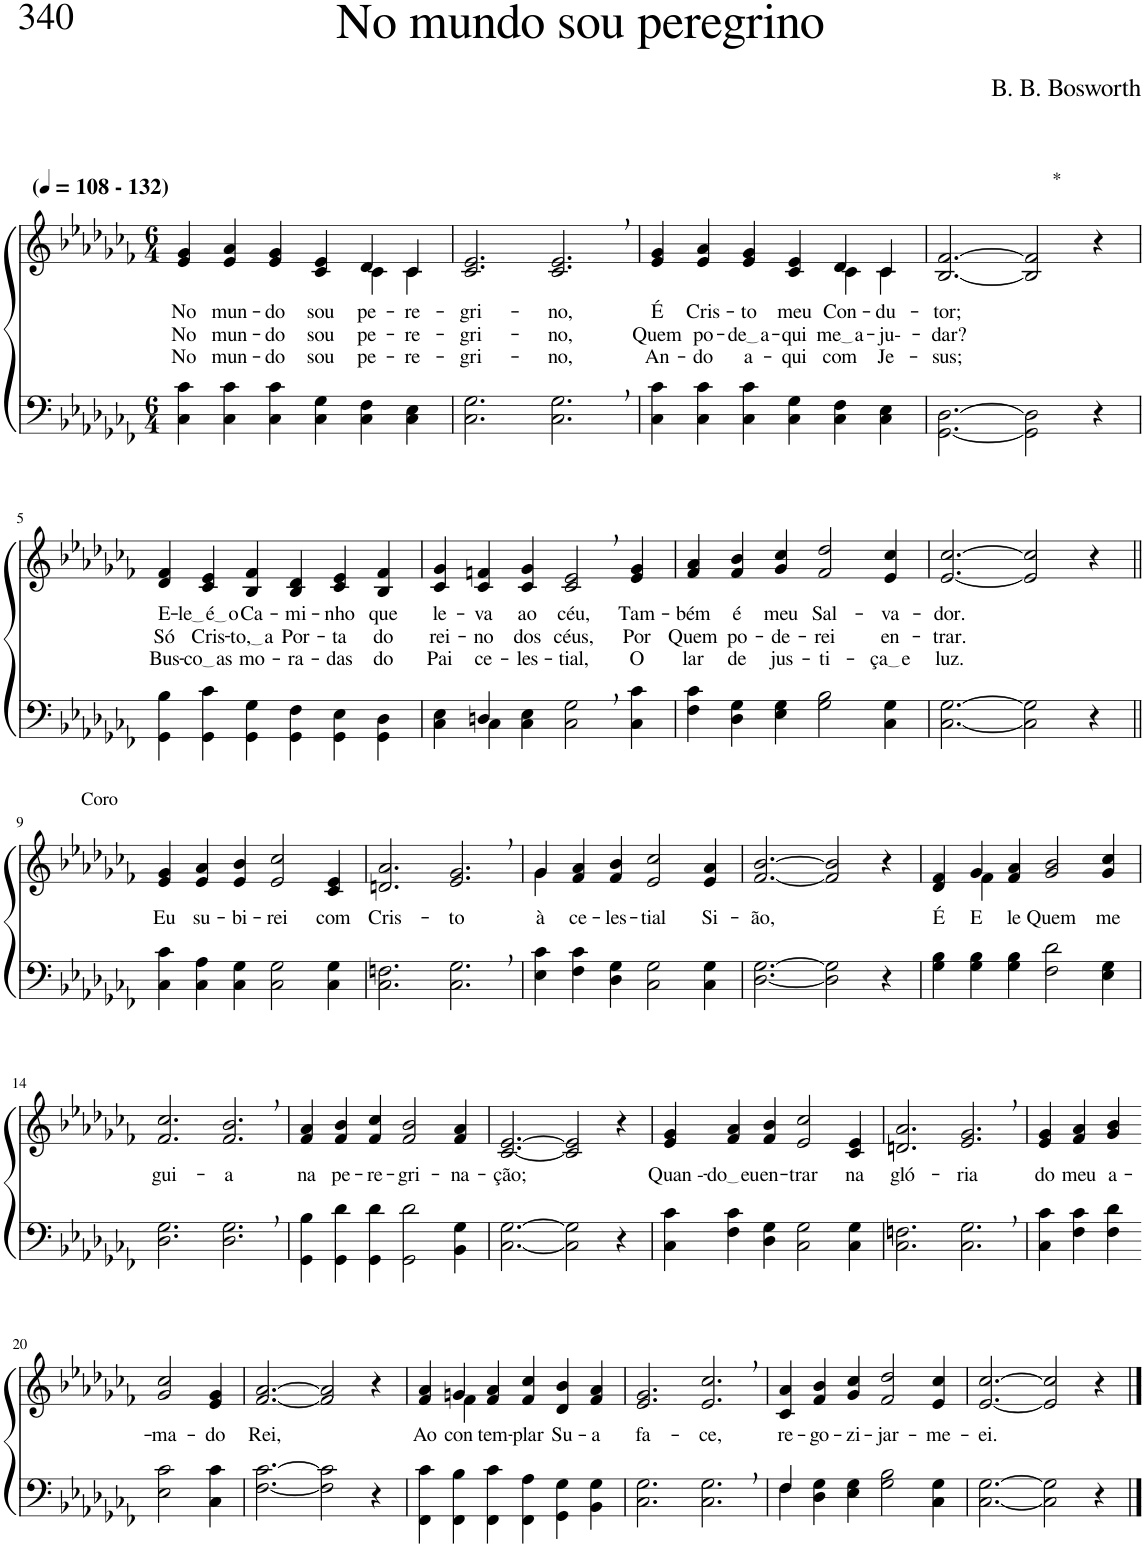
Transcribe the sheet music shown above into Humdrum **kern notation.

**kern	**kern	**text	**text	**text
*part2	*part1	*part1	*part1	*part1
*staff2	*staff1	*staff1	*staff1	*staff1
*I"Parte III e IV	*I"Parte I e II	*	*	*
*clefF4	*clefG2	*	*	*
*Trd-1c-2	*Trd-1c-2	*	*	*
*k[b-e-a-d-g-c-f-]	*k[b-e-a-d-g-c-f-]	*	*	*
*M6/4	*M6/4	*	*	*
*MM108	*MM108	*	*	*
=1	=1	=1	=1	=1
!	!LO:TX:a:B:t=(	!	!	!
!	!LO:TX:a:B:t=- 132)	!	!	!
!	!	!LO:LY:b	!LO:LY:b	!LO:LY:b
*	*^	*	*	*
4C-\ 4c-\	4e-/ 4g-/	1ryy	No	No	No
!	!	!	!LO:LY:b	!LO:LY:b	!LO:LY:b
4C-\ 4c-\	4e-/ 4a-/	.	mun-	mun-	mun-
!	!	!	!LO:LY:b	!LO:LY:b	!LO:LY:b
4C-\ 4c-\	4e-/ 4g-/	.	-do	-do	-do
!	!	!	!LO:LY:b	!LO:LY:b	!LO:LY:b
4C-\ 4G-\	4c-/ 4e-/	.	sou	sou	sou
!	!	!	!LO:LY:b	!LO:LY:b	!LO:LY:b
4C-\ 4F-\	4d-/	4c-\	pe-	pe-	pe-
!	!	!	!LO:LY:b	!LO:LY:b	!LO:LY:b
4C-\ 4E-\	4c-/	4c-\	-re-	-re-	-re-
=2	=2	=2	=2	=2	=2
!	!	!	!LO:LY:b	!LO:LY:b	!LO:LY:b
*	*v	*v	*	*	*
2.C-\ 2.G-\	2.c-/ 2.e-/	-gri-	-gri-	-gri-
!	!	!LO:LY:b	!LO:LY:b	!LO:LY:b
2.C-\, 2.G-\,	2.c-/, 2.e-/,	-no,	-no,	-no,
=3	=3	=3	=3	=3
!	!	!LO:LY:b	!LO:LY:b	!LO:LY:b
*	*^	*	*	*
4C-\ 4c-\	4e-/ 4g-/	1ryy	É	Quem	An-
!	!	!	!LO:LY:b	!LO:LY:b	!LO:LY:b
4C-\ 4c-\	4e-/ 4a-/	.	Cris-	po-	-do
!	!	!	!LO:LY:b	!LO:LY:b	!LO:LY:b
4C-\ 4c-\	4e-/ 4g-/	.	-to	de a	a-
!	!	!	!LO:LY:b	!LO:LY:b	!LO:LY:b
4C-\ 4G-\	4c-/ 4e-/	.	meu	-qui	-qui
!	!	!	!LO:LY:b	!LO:LY:b	!LO:LY:b
4C-\ 4F-\	4d-/	4c-\	Con-	me a	com
!	!	!	!LO:LY:b	!LO:LY:b	!LO:LY:b
4C-\ 4E-\	4c-/	4c-\	-du-	-ju--	Je-
=4	=4	=4	=4	=4	=4
!	!	!	!LO:LY:b	!LO:LY:b	!LO:LY:b
*	*v	*v	*	*	*
[2.GG-\ [2.D-\	[2.B-/ [2.f-/	-tor;	-dar?	-sus;
!	!LO:TX:a:t=*	!	!	!
2GG-\] 2D-\]	2B-/] 2f-/]	.	.	.
4r	4r	.	.	.
!!LO:LB:g=z
=5	=5	=5	=5	=5
!	!	!LO:LY:b	!LO:LY:b	!LO:LY:b
4GG-\ 4B-\	4d-/ 4f-/	E-	Só	Bus-
!	!	!LO:LY:b	!LO:LY:b	!LO:LY:b
4GG-\ 4c-\	4c-/ 4e-/	le é o	Cris-	co as
!	!	!LO:LY:b	!LO:LY:b	!LO:LY:b
4GG-\ 4G-\	4B-/ 4f-/	-Ca-	to, a	mo-
!	!	!LO:LY:b	!LO:LY:b	!LO:LY:b
4GG-\ 4F-\	4B-/ 4d-/	-mi-	Por-	-ra-
!	!	!LO:LY:b	!LO:LY:b	!LO:LY:b
4GG-\ 4E-\	4c-/ 4e-/	-nho	-ta	-das
!	!	!LO:LY:b	!LO:LY:b	!LO:LY:b
4GG-\ 4D-\	4B-/ 4f-/	que	do	do
=6	=6	=6	=6	=6
*^	*	*	*	*
!	!	!	!LO:LY:b	!LO:LY:b	!LO:LY:b
4C-\ 4E-\	4ryy	4c-/ 4g-/	le-	rei-	Pai
!	!	!	!LO:LY:b	!LO:LY:b	!LO:LY:b
4C-\	4Dn/	4c-/ 4fn/	-va	-no	ce-
!	!	!	!LO:LY:b	!LO:LY:b	!LO:LY:b
4C-\ 4E-\	1ryy	4c-/ 4g-/	ao	dos	-les-
!	!	!	!LO:LY:b	!LO:LY:b	!LO:LY:b
2C-\, 2G-\,	.	2c-/, 2e-/,	céu,	céus,	-tial,
!	!	!	!LO:LY:b	!LO:LY:b	!LO:LY:b
4C-\ 4c-\	.	4e-/ 4g-/	Tam-	Por	O
*v	*v	*	*	*	*
=7	=7	=7	=7	=7
!	!	!LO:LY:b	!LO:LY:b	!LO:LY:b
4F-\ 4c-\	4f-/ 4a-/	-bém	Quem	lar
!	!	!LO:LY:b	!LO:LY:b	!LO:LY:b
4D-\ 4G-\	4f-/ 4b-/	é	po-	de
!	!	!LO:LY:b	!LO:LY:b	!LO:LY:b
4E-\ 4G-\	4g-/ 4cc-/	meu	-de-	jus-
!	!	!LO:LY:b	!LO:LY:b	!LO:LY:b
2G-\ 2B-\	2f-/ 2dd-/	Sal-	-rei	-ti-
!	!	!LO:LY:b	!LO:LY:b	!LO:LY:b
4C-\ 4G-\	4e-/ 4cc-/	-va-	en-	ça e
=8	=8	=8	=8	=8
!	!	!LO:LY:b	!LO:LY:b	!LO:LY:b
[2.C-\ [2.G-\	[2.e-/ [2.cc-/	-dor.	-trar.	luz.
2C-\] 2G-\]	2e-/] 2cc-/]	.	.	.
4r	4r	.	.	.
!!LO:LB:g=z
=9||	=9||	=9||	=9||	=9||
!	!LO:TX:a:t=Coro	!	!	!
!	!	!LO:LY:b	!	!
4C-\ 4c-\	4e-/ 4g-/	Eu	.	.
!	!	!LO:LY:b	!	!
4C-\ 4A-\	4e-/ 4a-/	su-	.	.
!	!	!LO:LY:b	!	!
4C-\ 4G-\	4e-/ 4b-/	-bi-	.	.
!	!	!LO:LY:b	!	!
2C-\ 2G-\	2e-/ 2cc-/	-rei	.	.
!	!	!LO:LY:b	!	!
4C-\ 4G-\	4c-/ 4e-/	com	.	.
=10	=10	=10	=10	=10
!	!	!LO:LY:b	!	!
2.C-\ 2.Fn\	2.dn/ 2.a-/	Cris-	.	.
!	!	!LO:LY:b	!	!
2.C-\, 2.G-\,	2.e-/, 2.g-/,	-to	.	.
=11	=11	=11	=11	=11
*	*^	*	*	*
!	!	!	!LO:LY:b	!	!
4E-\ 4c-\	4g-/	4g-\	à	.	.
!	!	!	!LO:LY:b	!	!
4F-\ 4c-\	4f-/ 4a-/	1ryy	ce-	.	.
!	!	!	!LO:LY:b	!	!
4D-\ 4G-\	4f-/ 4b-/	.	-les-	.	.
!	!	!	!LO:LY:b	!	!
2C-\ 2G-\	2e-/ 2cc-/	.	-tial	.	.
!	!	!	!LO:LY:b	!	!
4C-\ 4G-\	4e-/ 4a-/	4ryy	Si-	.	.
=12	=12	=12	=12	=12	=12
!	!	!	!LO:LY:b	!	!
*	*v	*v	*	*	*
[2.D-\ [2.G-\	[2.f-/ [2.b-/	-ão,	.	.
2D-\] 2G-\]	2f-/] 2b-/]	.	.	.
4r	4r	.	.	.
=13	=13	=13	=13	=13
!	!	!LO:LY:b	!	!
*	*^	*	*	*
4G-\ 4B-\	4d-/ 4f-/	4ryy	É	.	.
!	!	!	!LO:LY:b	!	!
4G-\ 4B-\	4g-/	4f-\	E-	.	.
!	!	!	!LO:LY:b	!	!
4G-\ 4B-\	4f-/ 4a-/	1ryy	-le	.	.
!	!	!	!LO:LY:b	!	!
2F-\ 2d-\	2g-/ 2b-/	.	Quem	.	.
!	!	!	!LO:LY:b	!	!
4E-\ 4G-\	4g-/ 4cc-/	.	me	.	.
*	*v	*v	*	*	*
!!LO:LB:g=z
=14	=14	=14	=14	=14
!	!	!LO:LY:b	!	!
2.D-\ 2.G-\	2.f-/ 2.cc-/	gui-	.	.
!	!	!LO:LY:b	!	!
2.D-\, 2.G-\,	2.f-/, 2.b-/,	-a	.	.
=15	=15	=15	=15	=15
!	!	!LO:LY:b	!	!
4GG-\ 4B-\	4f-/ 4a-/	na	.	.
!	!	!LO:LY:b	!	!
4GG-\ 4d-\	4f-/ 4b-/	pe-	.	.
!	!	!LO:LY:b	!	!
4GG-\ 4d-\	4f-/ 4cc-/	-re-	.	.
!	!	!LO:LY:b	!	!
2GG-\ 2d-\	2f-/ 2b-/	-gri-	.	.
!	!	!LO:LY:b	!	!
4BB-\ 4G-\	4f-/ 4a-/	-na-	.	.
=16	=16	=16	=16	=16
!	!	!LO:LY:b	!	!
[2.C-\ [2.G-\	[2.c-/ [2.e-/	-ção;	.	.
2C-\] 2G-\]	2c-/] 2e-/]	.	.	.
4r	4r	.	.	.
=17	=17	=17	=17	=17
!	!	!LO:LY:b	!	!
4C-\ 4c-\	4e-/ 4g-/	Quan --	.	.
!	!	!LO:LY:b	!	!
4F-\ 4c-\	4f-/ 4a-/	do eu	.	.
!	!	!LO:LY:b	!	!
4D-\ 4G-\	4f-/ 4b-/	en-	.	.
!	!	!LO:LY:b	!	!
2C-\ 2G-\	2e-/ 2cc-/	-trar	.	.
!	!	!LO:LY:b	!	!
4C-\ 4G-\	4c-/ 4e-/	na	.	.
=18	=18	=18	=18	=18
!	!	!LO:LY:b	!	!
2.C-\ 2.Fn\	2.dn/ 2.a-/	gló-	.	.
!	!	!LO:LY:b	!	!
2.C-\, 2.G-\,	2.e-/, 2.g-/,	-ria	.	.
=19	=19	=19	=19	=19
!	!	!LO:LY:b	!	!
4C-\ 4c-\	4e-/ 4g-/	do	.	.
!	!	!LO:LY:b	!	!
4F-\ 4c-\	4f-/ 4a-/	meu	.	.
!	!	!LO:LY:b	!	!
4F-\ 4d-\	4g-/ 4b-/	a-	.	.
!!LO:LB:g=z
=20-	=20-	=20-	=20-	=20-
!	!	!LO:LY:b	!	!
2E-\ 2c-\	2g-/ 2cc-/	-ma-	.	.
!	!	!LO:LY:b	!	!
4C-\ 4c-\	4e-/ 4g-/	-do	.	.
=21	=21	=21	=21	=21
!	!	!LO:LY:b	!	!
[2.F-\ [2.c-\	[2.f-/ [2.a-/	Rei,	.	.
2F-\] 2c-\]	2f-/] 2a-/]	.	.	.
4r	4r	.	.	.
=22	=22	=22	=22	=22
!	!	!LO:LY:b	!	!
*	*^	*	*	*
4FF-\ 4c-\	4f-/ 4a-/	4ryy	Ao	.	.
!	!	!	!LO:LY:b	!	!
4FF-\ 4B-\	4gn/	4f-\	con-	.	.
!	!	!	!LO:LY:b	!	!
4FF-\ 4c-\	4f-/ 4a-/	1ryy	-tem-	.	.
!	!	!	!LO:LY:b	!	!
4FF-\ 4A-\	4f-/ 4cc-/	.	-plar	.	.
!	!	!	!LO:LY:b	!	!
4GG-\ 4G-\	4d-/ 4b-/	.	Su-	.	.
!	!	!	!LO:LY:b	!	!
4BB-\ 4G-\	4f-/ 4a-/	.	-a	.	.
*	*v	*v	*	*	*
=23	=23	=23	=23	=23
!	!	!LO:LY:b	!	!
2.C-\ 2.G-\	2.e-/ 2.g-/	fa-	.	.
!	!	!LO:LY:b	!	!
2.C-\, 2.G-\,	2.e-/, 2.cc-/,	-ce,	.	.
=24	=24	=24	=24	=24
*^	*	*	*	*
!	!	!	!LO:LY:b	!	!
4F-\	4F-/	4c-/ 4a-/	re-	.	.
!	!	!	!LO:LY:b	!	!
4D-\ 4G-\	1ryy	4f-/ 4b-/	-go-	.	.
!	!	!	!LO:LY:b	!	!
4E-\ 4G-\	.	4g-/ 4cc-/	-zi-	.	.
!	!	!	!LO:LY:b	!	!
2G-\ 2B-\	.	2f-/ 2dd-/	-jar-	.	.
!	!	!	!LO:LY:b	!	!
4C-\ 4G-\	4ryy	4e-/ 4cc-/	-me-	.	.
=25	=25	=25	=25	=25	=25
!	!	!	!LO:LY:b	!	!
*v	*v	*	*	*	*
[2.C-\ [2.G-\	[2.e-/ [2.cc-/	-ei.	.	.
2C-\] 2G-\]	2e-/] 2cc-/]	.	.	.
4r	4r	.	.	.
==	==	==	==	==
*-	*-	*-	*-	*-
